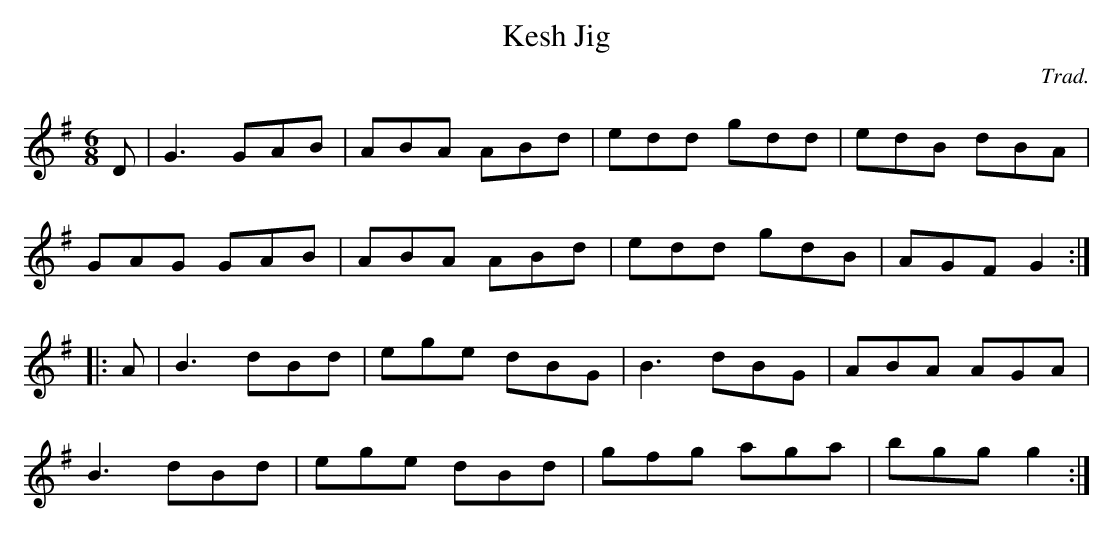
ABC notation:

X:1
T:Kesh Jig
C:Trad.
M:6/8
L:1/8
K:G
D|G3 GAB|ABA ABd|edd gdd|edB dBA|
GAG GAB|ABA ABd|edd gdB|AGF G2:|
|:A|B3 dBd|ege dBG|B3 dBG|ABA AGA|
B3 dBd|ege dBd|gfg aga|bgg g2:|
